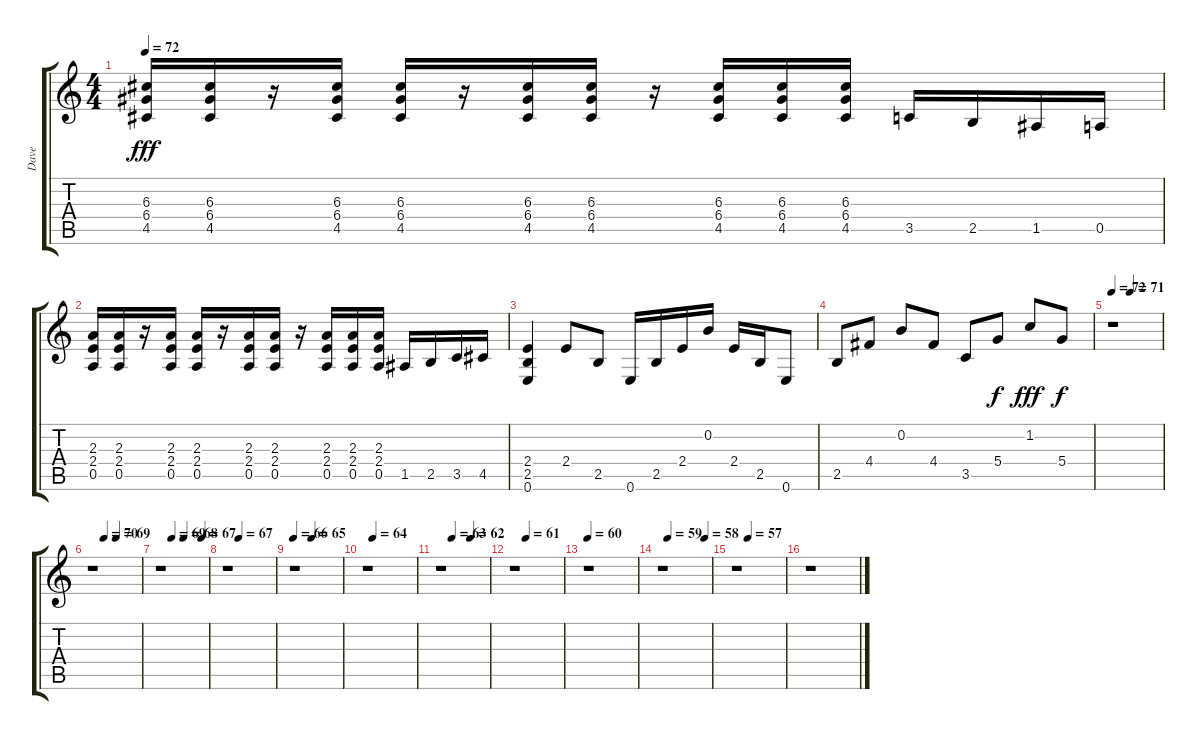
\track ("Dave" "Dave") {instrument electricguitarjazz}
\staff {score tabs}
\tuning (E4 B3 G3 D3 A2 E2) {hide}
\ts (4 4)
\tempo 72
\clef g2
\ks c
(6.3 6.4 4.5).16{dy fff} (6.3 6.4 4.5).16 r.16 (6.3 6.4 4.5).16 (6.3 6.4 4.5).16 r.16 (6.3 6.4 4.5).16 (6.3 6.4 4.5).16 r.16 (6.3 6.4 4.5).16 (6.3 6.4 4.5).16 (6.3 6.4 4.5).16 3.5.16 2.5.16 1.5.16 0.5.16 |
(2.3 2.4 0.5).16 (2.3 2.4 0.5).16 r.16 (2.3 2.4 0.5).16 (2.3 2.4 0.5).16 r.16 (2.3 2.4 0.5).16 (2.3 2.4 0.5).16 r.16 (2.3 2.4 0.5).16 (2.3 2.4 0.5).16 (2.3 2.4 0.5).16 1.5.16 2.5.16 3.5.16 4.5.16 |
(2.4 2.5 0.6).4 2.4.8 2.5.8 0.6.16 2.5.16 2.4.16 0.2.16 2.4.16 2.5.16 0.6.8 |
2.5.8 4.4.8 0.2.8 4.4.8 3.5.8 5.4.8{dy f} 1.2.8{dy fff} 5.4.8{dy f} |
\tempo 72
\tempo (71 0.375)
r.1 |
\tempo (70 0.25)
\tempo (69 0.5)
r.1 |
\tempo (69 0.25)
\tempo (68 0.5)
\tempo (67 0.875)
r.1 |
\tempo (67 0.25)
r.1 |
\tempo 66
\tempo (65 0.375)
r.1 |
\tempo (64 0.125)
r.1 |
\tempo (63 0.25)
\tempo (62 0.625)
r.1 |
\tempo (61 0.25)
r.1 |
\tempo 60
r.1 |
\tempo (59 0.125)
\tempo (58 0.875)
r.1 |
\tempo (57 0.25)
r.1 |
r.1
